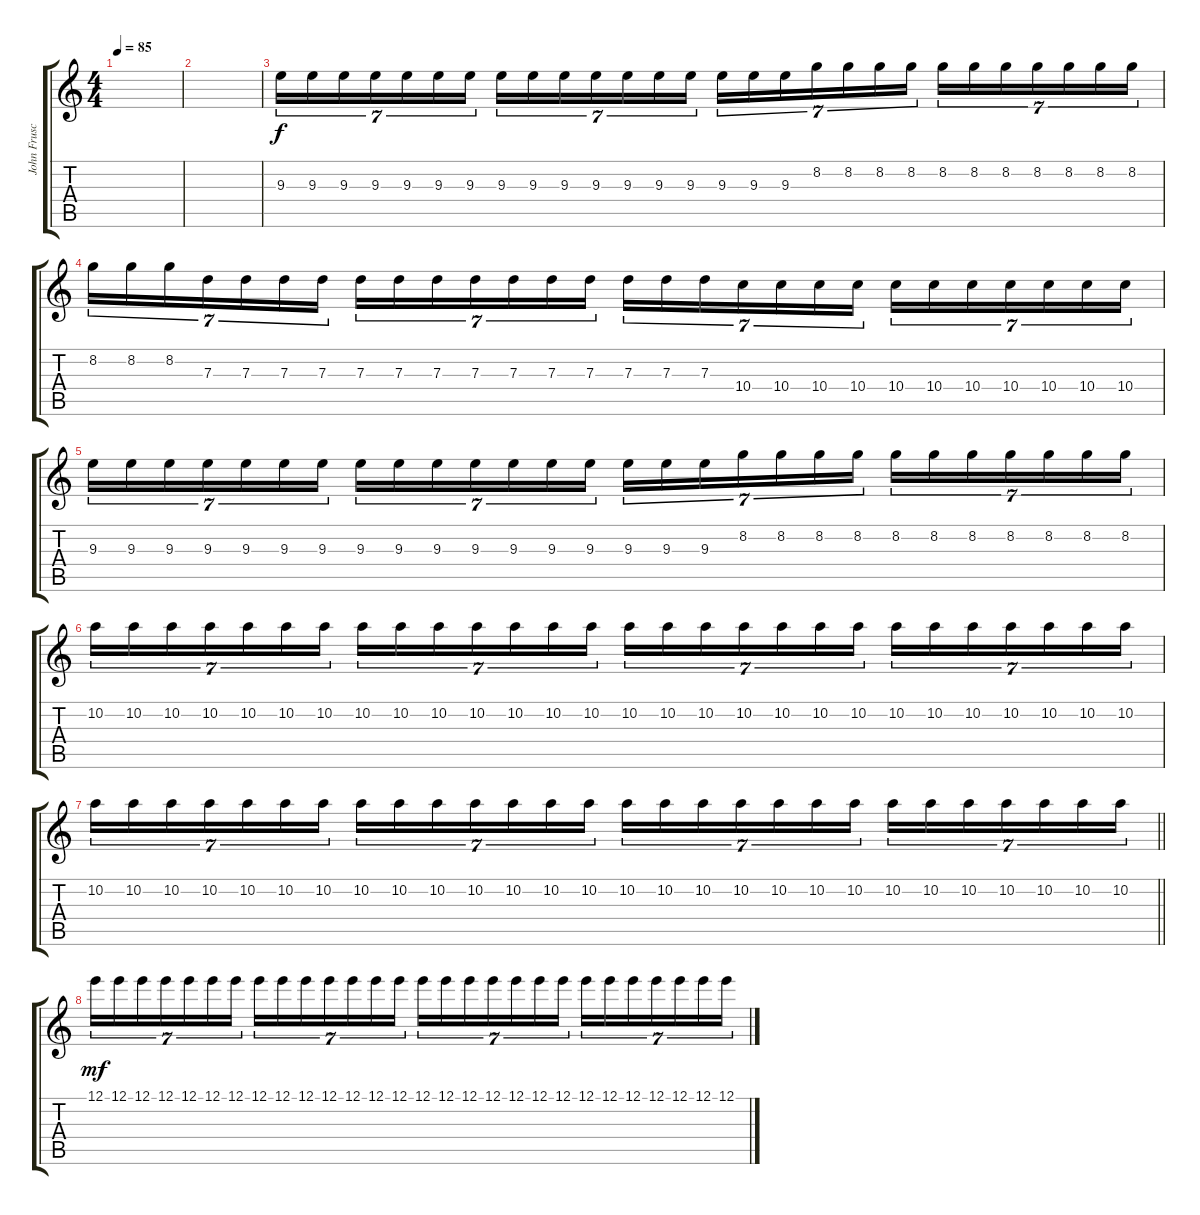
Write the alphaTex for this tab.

\track ("John Frusciante 6" "John Frusc") {instrument distortionguitar}
\staff {score tabs}
\tuning (E4 B3 G3 D3 A2 E2) {hide}
\ts (4 4)
\tempo 85
\clef g2
\ks c
|
|
9.3.16{tu (7 4)} 9.3.16{tu (7 4)} 9.3.16{tu (7 4)} 9.3.16{tu (7 4)} 9.3.16{tu (7 4)} 9.3.16{tu (7 4)} 9.3.16{tu (7 4)} 9.3.16{tu (7 4)} 9.3.16{tu (7 4)} 9.3.16{tu (7 4)} 9.3.16{tu (7 4)} 9.3.16{tu (7 4)} 9.3.16{tu (7 4)} 9.3.16{tu (7 4)} 9.3.16{tu (7 4)} 9.3.16{tu (7 4)} 9.3.16{tu (7 4)} 8.2.16{tu (7 4)} 8.2.16{tu (7 4)} 8.2.16{tu (7 4)} 8.2.16{tu (7 4)} 8.2.16{tu (7 4)} 8.2.16{tu (7 4)} 8.2.16{tu (7 4)} 8.2.16{tu (7 4)} 8.2.16{tu (7 4)} 8.2.16{tu (7 4)} 8.2.16{tu (7 4)} |
8.2.16{tu (7 4)} 8.2.16{tu (7 4)} 8.2.16{tu (7 4)} 7.3.16{tu (7 4)} 7.3.16{tu (7 4)} 7.3.16{tu (7 4)} 7.3.16{tu (7 4)} 7.3.16{tu (7 4)} 7.3.16{tu (7 4)} 7.3.16{tu (7 4)} 7.3.16{tu (7 4)} 7.3.16{tu (7 4)} 7.3.16{tu (7 4)} 7.3.16{tu (7 4)} 7.3.16{tu (7 4)} 7.3.16{tu (7 4)} 7.3.16{tu (7 4)} 10.4.16{tu (7 4)} 10.4.16{tu (7 4)} 10.4.16{tu (7 4)} 10.4.16{tu (7 4)} 10.4.16{tu (7 4)} 10.4.16{tu (7 4)} 10.4.16{tu (7 4)} 10.4.16{tu (7 4)} 10.4.16{tu (7 4)} 10.4.16{tu (7 4)} 10.4.16{tu (7 4)} |
9.3.16{tu (7 4)} 9.3.16{tu (7 4)} 9.3.16{tu (7 4)} 9.3.16{tu (7 4)} 9.3.16{tu (7 4)} 9.3.16{tu (7 4)} 9.3.16{tu (7 4)} 9.3.16{tu (7 4)} 9.3.16{tu (7 4)} 9.3.16{tu (7 4)} 9.3.16{tu (7 4)} 9.3.16{tu (7 4)} 9.3.16{tu (7 4)} 9.3.16{tu (7 4)} 9.3.16{tu (7 4)} 9.3.16{tu (7 4)} 9.3.16{tu (7 4)} 8.2.16{tu (7 4)} 8.2.16{tu (7 4)} 8.2.16{tu (7 4)} 8.2.16{tu (7 4)} 8.2.16{tu (7 4)} 8.2.16{tu (7 4)} 8.2.16{tu (7 4)} 8.2.16{tu (7 4)} 8.2.16{tu (7 4)} 8.2.16{tu (7 4)} 8.2.16{tu (7 4)} |
10.2.16{tu (7 4)} 10.2.16{tu (7 4)} 10.2.16{tu (7 4)} 10.2.16{tu (7 4)} 10.2.16{tu (7 4)} 10.2.16{tu (7 4)} 10.2.16{tu (7 4)} 10.2.16{tu (7 4)} 10.2.16{tu (7 4)} 10.2.16{tu (7 4)} 10.2.16{tu (7 4)} 10.2.16{tu (7 4)} 10.2.16{tu (7 4)} 10.2.16{tu (7 4)} 10.2.16{tu (7 4)} 10.2.16{tu (7 4)} 10.2.16{tu (7 4)} 10.2.16{tu (7 4)} 10.2.16{tu (7 4)} 10.2.16{tu (7 4)} 10.2.16{tu (7 4)} 10.2.16{tu (7 4)} 10.2.16{tu (7 4)} 10.2.16{tu (7 4)} 10.2.16{tu (7 4)} 10.2.16{tu (7 4)} 10.2.16{tu (7 4)} 10.2.16{tu (7 4)} |
\barLineRight lightlight
10.2.16{tu (7 4)} 10.2.16{tu (7 4)} 10.2.16{tu (7 4)} 10.2.16{tu (7 4)} 10.2.16{tu (7 4)} 10.2.16{tu (7 4)} 10.2.16{tu (7 4)} 10.2.16{tu (7 4)} 10.2.16{tu (7 4)} 10.2.16{tu (7 4)} 10.2.16{tu (7 4)} 10.2.16{tu (7 4)} 10.2.16{tu (7 4)} 10.2.16{tu (7 4)} 10.2.16{tu (7 4)} 10.2.16{tu (7 4)} 10.2.16{tu (7 4)} 10.2.16{tu (7 4)} 10.2.16{tu (7 4)} 10.2.16{tu (7 4)} 10.2.16{tu (7 4)} 10.2.16{tu (7 4)} 10.2.16{tu (7 4)} 10.2.16{tu (7 4)} 10.2.16{tu (7 4)} 10.2.16{tu (7 4)} 10.2.16{tu (7 4)} 10.2.16{tu (7 4)} |
12.1.16{tu (7 4) dy mf} 12.1.16{tu (7 4)} 12.1.16{tu (7 4)} 12.1.16{tu (7 4)} 12.1.16{tu (7 4)} 12.1.16{tu (7 4)} 12.1.16{tu (7 4)} 12.1.16{tu (7 4)} 12.1.16{tu (7 4)} 12.1.16{tu (7 4)} 12.1.16{tu (7 4)} 12.1.16{tu (7 4)} 12.1.16{tu (7 4)} 12.1.16{tu (7 4)} 12.1.16{tu (7 4)} 12.1.16{tu (7 4)} 12.1.16{tu (7 4)} 12.1.16{tu (7 4)} 12.1.16{tu (7 4)} 12.1.16{tu (7 4)} 12.1.16{tu (7 4)} 12.1.16{tu (7 4)} 12.1.16{tu (7 4)} 12.1.16{tu (7 4)} 12.1.16{tu (7 4)} 12.1.16{tu (7 4)} 12.1.16{tu (7 4)} 12.1.16{tu (7 4)}
